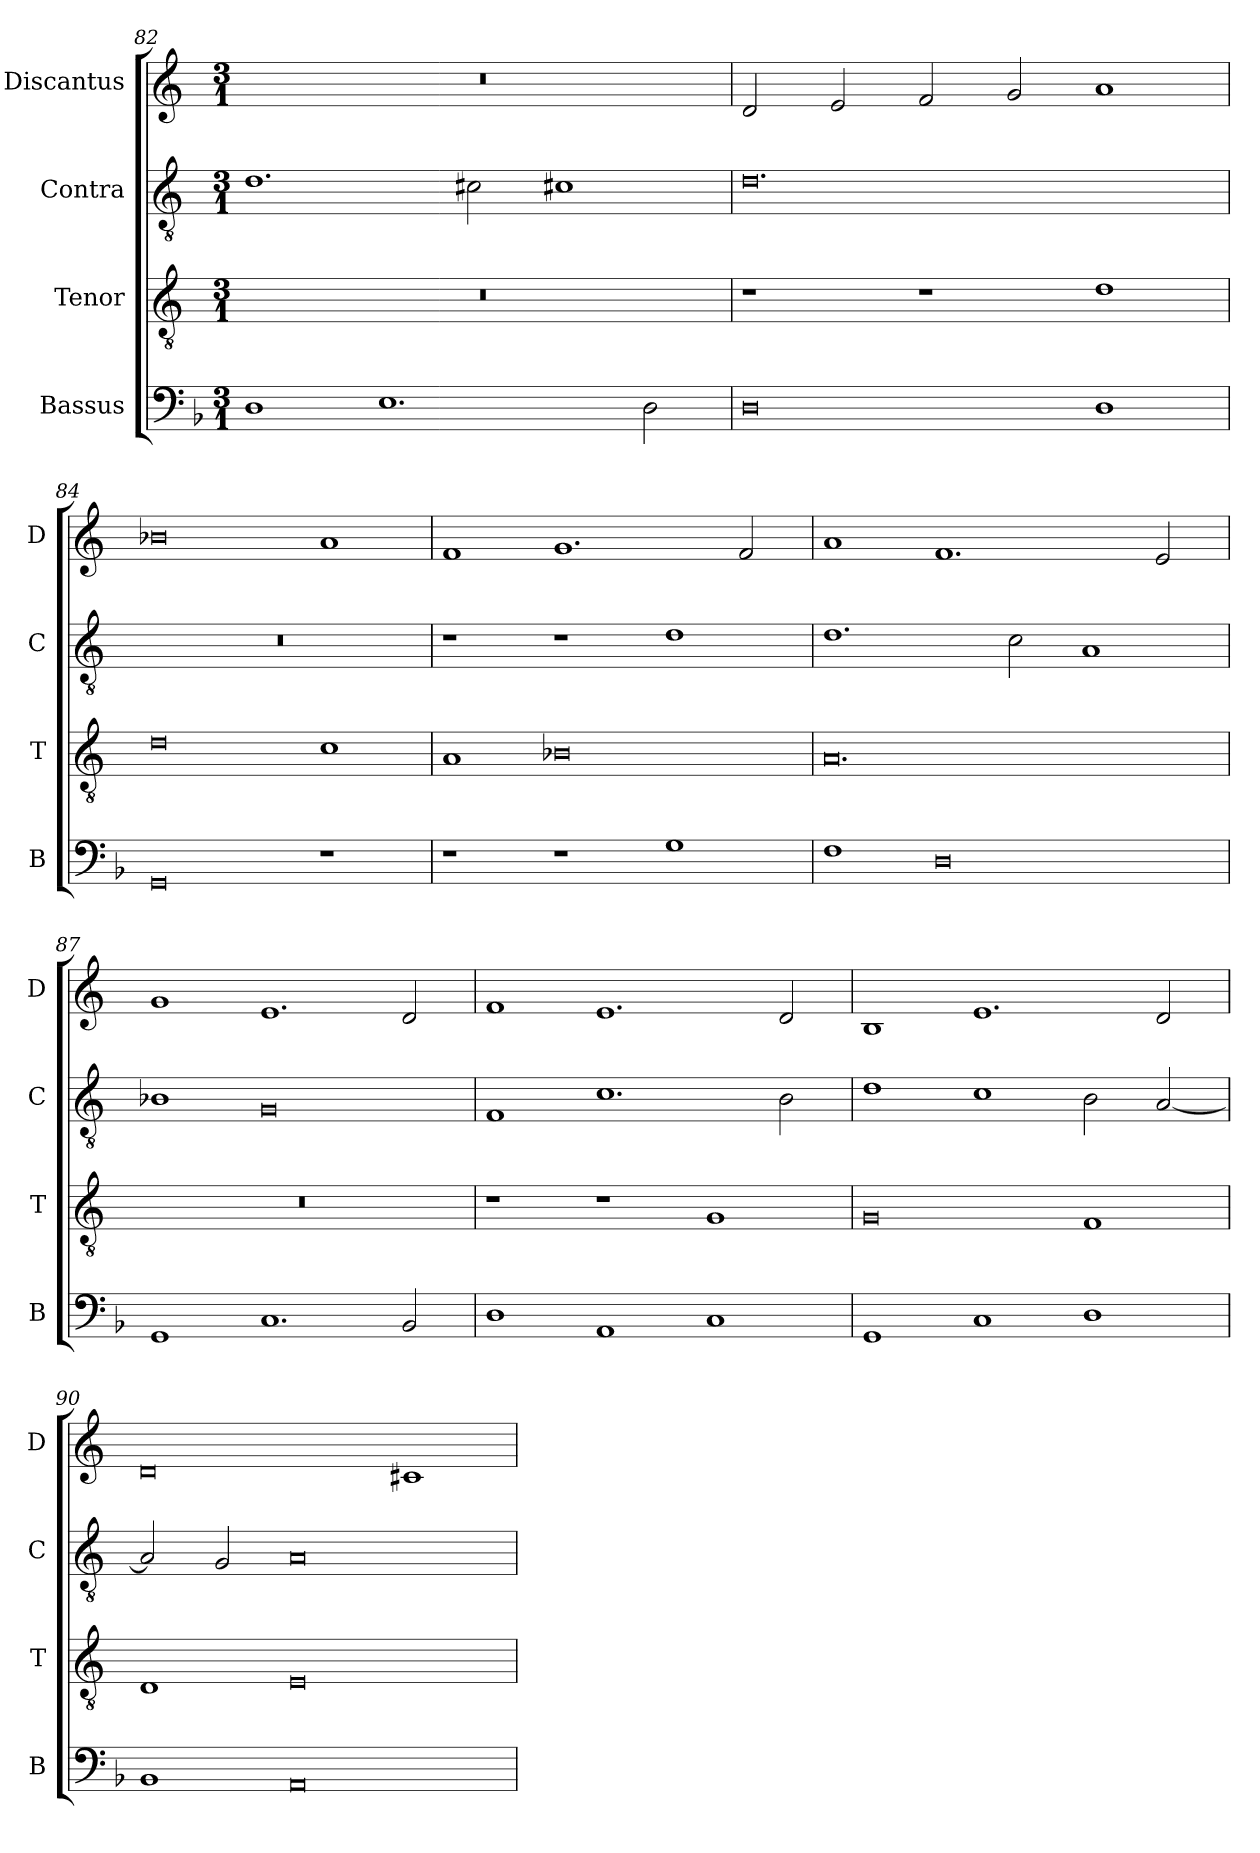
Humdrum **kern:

**kern	**kern	**kern	**kern
*part4	*part3	*part2	*part1
*staff4	*staff3	*staff2	*staff1
*I"Bassus	*I"Tenor	*I"Contra	*I"Discantus
*I'B	*I'T	*I'C	*I'D
*clefF4	*clefGv2	*clefGv2	*clefG2
*k[b-]	*k[]	*k[]	*k[]
*M3/1	*M3/1	*M3/1	*M3/1
=82	=82	=82	=82
1D	0.r	1.d	0.r
1.E	.	.	.
.	.	2c#X\	.
.	.	1c#X	.
2D\	.	.	.
=83	=83	=83	=83
0D	1r	0.d	2d/
.	.	.	2e/
.	1r	.	2f/
.	.	.	2g/
1D	1d	.	1a
=84	=84	=84	=84
0GG	0d	0.r	0b-X
1r	1c	.	1a
=85	=85	=85	=85
1r	1A	1r	1f
1r	0B-X	1r	1.g
1G	.	1d	.
.	.	.	2f/
=86	=86	=86	=86
1F	0.A	1.d	1a
0D	.	.	1.f
.	.	2c\	.
.	.	1A	.
.	.	.	2e/
=87	=87	=87	=87
1GG	0.r	1B-X	1g
1.C	.	0G	1.e
2BB-/	.	.	2d/
=88	=88	=88	=88
1D	1r	1F	1f
1AA	1r	1.c	1.e
1C	1G	.	.
.	.	2B\	2d/
=89	=89	=89	=89
1GG	0G	1d	1B
1C	.	1c	1.e
1D	1F	2B\	.
.	.	[2A/	2d/
=90	=90	=90	=90
1BB-	1D	2A/]	0d
.	.	2G/	.
0AA	0E	0A	.
.	.	.	1c#X
=	=	=	=
*-	*-	*-	*-
